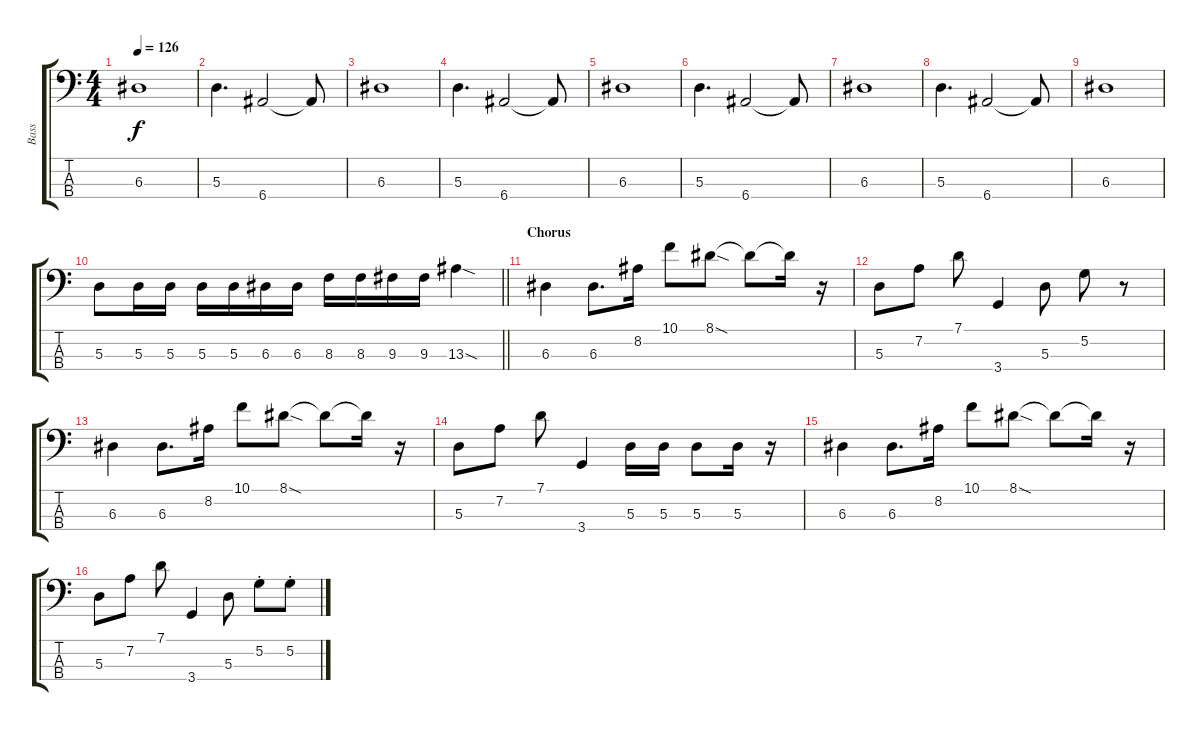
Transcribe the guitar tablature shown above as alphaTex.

\track ("Bass" "Bass") {instrument electricbassfinger}
\staff {score tabs}
\tuning (G2 D2 A1 E1) {hide}
\ts (4 4)
\tempo 126
\clef f4
\ks c
6.3.1{dy f} |
5.3.4{d} 6.4.2 6.4{t}.8 |
6.3.1 |
5.3.4{d} 6.4.2 6.4{t}.8 |
6.3.1 |
5.3.4{d} 6.4.2 6.4{t}.8 |
6.3.1 |
5.3.4{d} 6.4.2 6.4{t}.8 |
6.3.1 |
\barLineRight lightlight
5.3.8 5.3.16 5.3.16 5.3.16 5.3.16 6.3.16 6.3.16 8.3.16 8.3.16 9.3.16 9.3.16 13.3{sod}.4 |
\section ("" "Chorus")
6.3.4 6.3.8{d} 8.2.16 10.1.8 8.1{sod}.8 8.1{t}.8 8.1{t}.16 r.16 |
5.3.8 7.2.8 7.1.8 3.4.4 5.3.8 5.2.8 r.8 |
6.3.4 6.3.8{d} 8.2.16 10.1.8 8.1{sod}.8 8.1{t}.8 8.1{t}.16 r.16 |
5.3.8 7.2.8 7.1.8 3.4.4 5.3.16 5.3.16 5.3.8 5.3.16 r.16 |
6.3.4 6.3.8{d} 8.2.16 10.1.8 8.1{sod}.8 8.1{t}.8 8.1{t}.16 r.16 |
5.3.8 7.2.8 7.1.8 3.4.4 5.3.8 5.2{st}.8 5.2{st}.8
